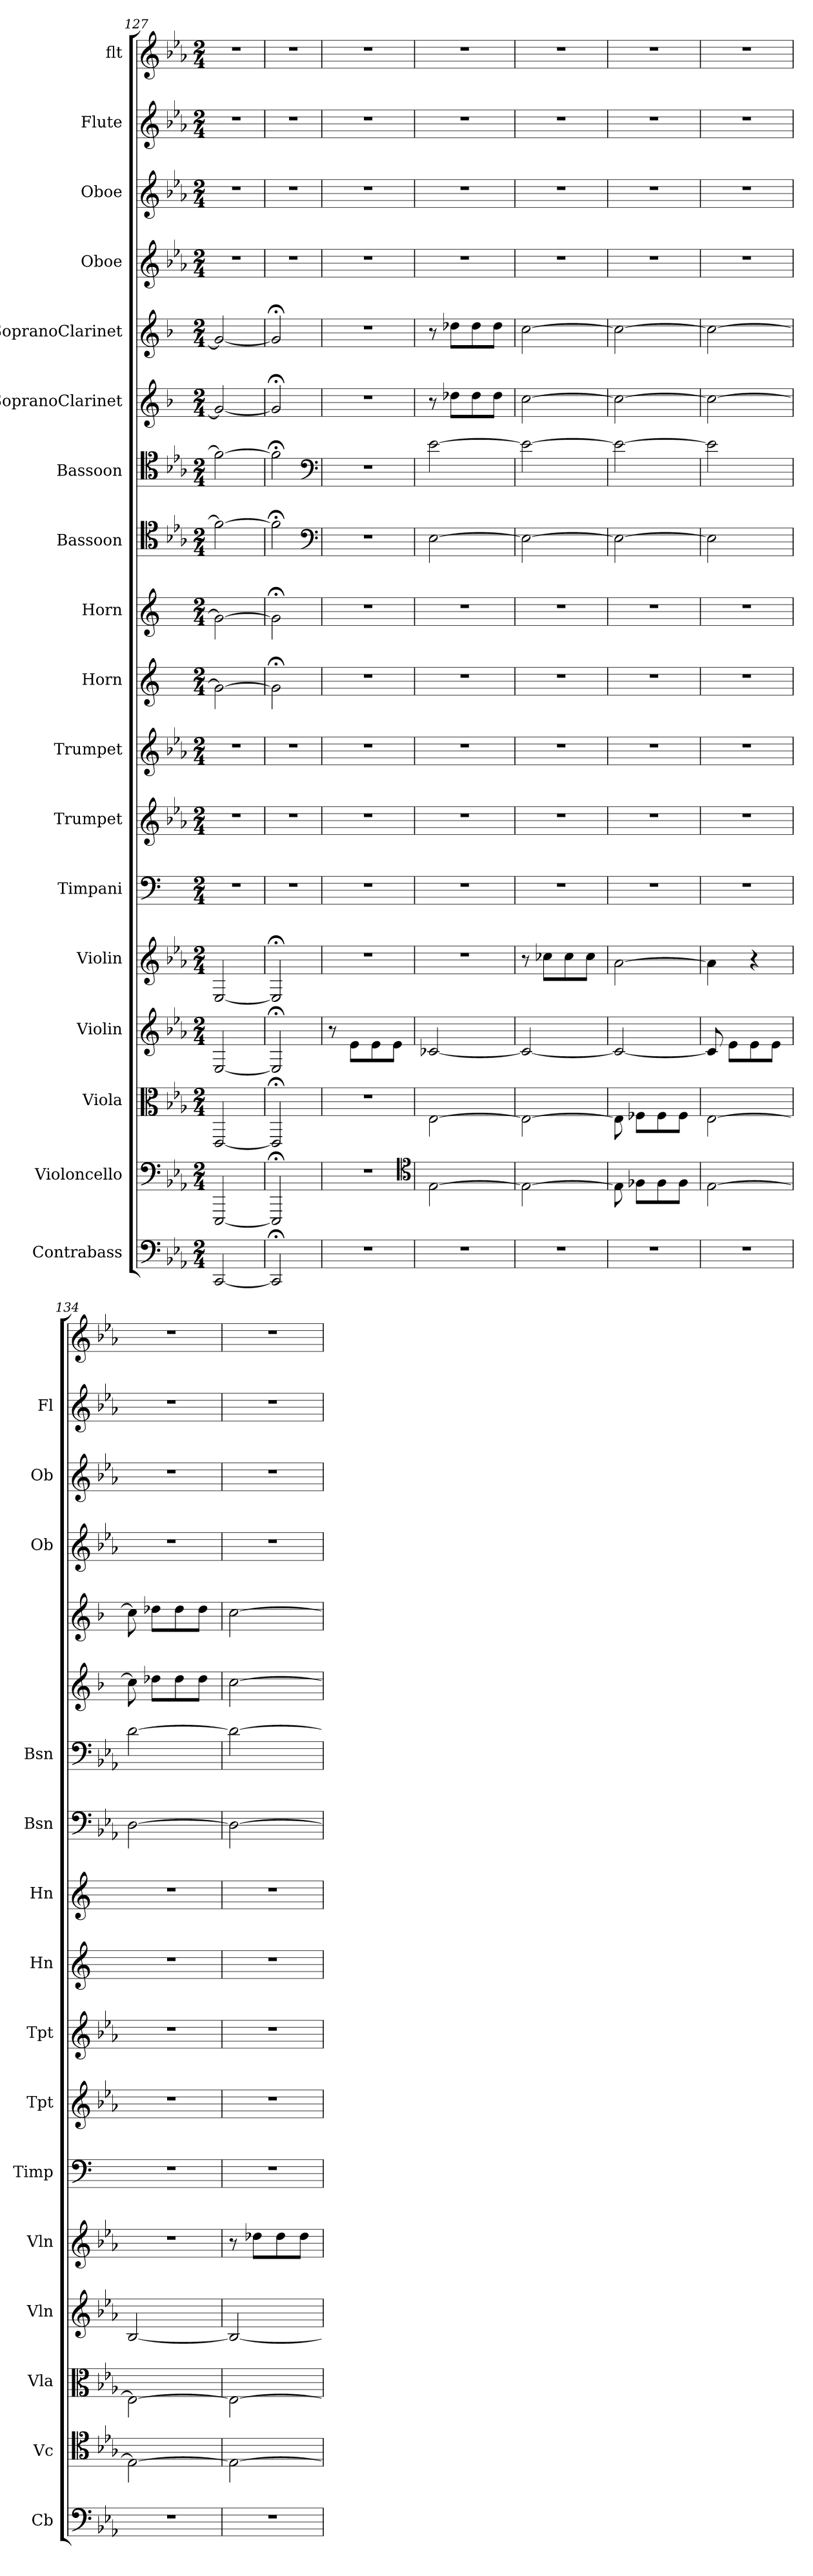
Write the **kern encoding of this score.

**kern	**kern	**kern	**kern	**kern	**kern	**kern	**kern	**kern	**kern	**kern	**kern	**kern	**kern	**kern	**kern	**kern	**kern
*part18	*part17	*part16	*part15	*part14	*part13	*part12	*part11	*part10	*part9	*part8	*part7	*part6	*part5	*part4	*part3	*part2	*part1
*staff18	*staff17	*staff16	*staff15	*staff14	*staff13	*staff12	*staff11	*staff10	*staff9	*staff8	*staff7	*staff6	*staff5	*staff4	*staff3	*staff2	*staff1
*I"Contrabass	*I"Violoncello	*I"Viola	*I"Violin	*I"Violin	*I"Timpani	*I"Trumpet	*I"Trumpet	*I"Horn	*I"Horn	*I"Bassoon	*I"Bassoon	*I"SopranoClarinet	*I"SopranoClarinet	*I"Oboe	*I"Oboe	*I"Flute	*I"flt
*I'Cb	*I'Vc	*I'Vla	*I'Vln	*I'Vln	*I'Timp	*I'Tpt	*I'Tpt	*I'Hn	*I'Hn	*I'Bsn	*I'Bsn	*	*	*I'Ob	*I'Ob	*I'Fl	*
*clefF4	*clefF4	*clefC3	*clefG2	*clefG2	*clefF4	*clefG2	*clefG2	*clefG2	*clefG2	*clefC4	*clefC4	*clefG2	*clefG2	*clefG2	*clefG2	*clefG2	*clefG2
*k[b-e-a-]	*k[b-e-a-]	*k[b-e-a-]	*k[b-e-a-]	*k[b-e-a-]	*k[]	*k[b-e-a-]	*k[b-e-a-]	*k[]	*k[]	*k[b-e-a-]	*k[b-e-a-]	*k[b-]	*k[b-]	*k[b-e-a-]	*k[b-e-a-]	*k[b-e-a-]	*k[b-e-a-]
*c:	*c:	*c:	*c:	*c:	*	*c:	*c:	*	*	*c:	*c:	*	*	*c:	*c:	*c:	*c:
*M2/4	*M2/4	*M2/4	*M2/4	*M2/4	*M2/4	*M2/4	*M2/4	*M2/4	*M2/4	*M2/4	*M2/4	*M2/4	*M2/4	*M2/4	*M2/4	*M2/4	*M2/4
=127	=127	=127	=127	=127	=127	=127	=127	=127	=127	=127	=127	=127	=127	=127	=127	=127	=127
[2CC/	[2EEE-/	[2EE-/	[2E-/	[2E-/	2r	2r	2r	2g\_	2g\_	2f\_	2f\_	2g/_	2g/_	2r	2r	2r	2r
=128	=128	=128	=128	=128	=128	=128	=128	=128	=128	=128	=128	=128	=128	=128	=128	=128	=128
2CC;</]	2EEE-;</]	2EE-;</]	2E-;</]	2E-;</]	2r	2r	2r	2g;<\]	2g;<\]	2f;<\]	2f;<\]	2g;</]	2g;</]	2r	2r	2r	2r
*	*	*	*	*	*	*	*	*	*	*clefF4	*clefF4	*	*	*	*	*	*
=129	=129	=129	=129	=129	=129	=129	=129	=129	=129	=129	=129	=129	=129	=129	=129	=129	=129
2r	2r	2r	8r	2r	2r	2r	2r	2r	2r	2r	2r	2r	2r	2r	2r	2r	2r
.	.	.	8e-\L	.	.	.	.	.	.	.	.	.	.	.	.	.	.
.	.	.	8e-\	.	.	.	.	.	.	.	.	.	.	.	.	.	.
.	.	.	8e-\J	.	.	.	.	.	.	.	.	.	.	.	.	.	.
*	*clefC4	*	*	*	*	*	*	*	*	*	*	*	*	*	*	*	*
=130	=130	=130	=130	=130	=130	=130	=130	=130	=130	=130	=130	=130	=130	=130	=130	=130	=130
2r	[2E-\	[2E-\	[2c-X/	2r	2r	2r	2r	2r	2r	[2E-\	[2e-\	8r	8r	2r	2r	2r	2r
.	.	.	.	.	.	.	.	.	.	.	.	8dd-X\L	8dd-X\L	.	.	.	.
.	.	.	.	.	.	.	.	.	.	.	.	8dd-\	8dd-\	.	.	.	.
.	.	.	.	.	.	.	.	.	.	.	.	8dd-\J	8dd-\J	.	.	.	.
=131	=131	=131	=131	=131	=131	=131	=131	=131	=131	=131	=131	=131	=131	=131	=131	=131	=131
2r	2E-\_	2E-\_	2c-/_	8r	2r	2r	2r	2r	2r	2E-\_	2e-\_	[2cc\	[2cc\	2r	2r	2r	2r
.	.	.	.	8cc-X\L	.	.	.	.	.	.	.	.	.	.	.	.	.
.	.	.	.	8cc-\	.	.	.	.	.	.	.	.	.	.	.	.	.
.	.	.	.	8cc-\J	.	.	.	.	.	.	.	.	.	.	.	.	.
=132	=132	=132	=132	=132	=132	=132	=132	=132	=132	=132	=132	=132	=132	=132	=132	=132	=132
2r	8E-\]	8E-\]	2c-/_	[2a-\	2r	2r	2r	2r	2r	2E-\_	2e-\_	2cc\_	2cc\_	2r	2r	2r	2r
.	8F-X\L	8F-X\L	.	.	.	.	.	.	.	.	.	.	.	.	.	.	.
.	8F-\	8F-\	.	.	.	.	.	.	.	.	.	.	.	.	.	.	.
.	8F-\J	8F-\J	.	.	.	.	.	.	.	.	.	.	.	.	.	.	.
=133	=133	=133	=133	=133	=133	=133	=133	=133	=133	=133	=133	=133	=133	=133	=133	=133	=133
2r	[2E-\	[2E-\	8c-/]	4a-\]	2r	2r	2r	2r	2r	2E-\]	2e-\]	2cc\_	2cc\_	2r	2r	2r	2r
.	.	.	8e-\L	.	.	.	.	.	.	.	.	.	.	.	.	.	.
.	.	.	8e-\	4r	.	.	.	.	.	.	.	.	.	.	.	.	.
.	.	.	8e-\J	.	.	.	.	.	.	.	.	.	.	.	.	.	.
=134	=134	=134	=134	=134	=134	=134	=134	=134	=134	=134	=134	=134	=134	=134	=134	=134	=134
2r	2E-\_	2E-\_	[2B-/	2r	2r	2r	2r	2r	2r	[2D\	[2d\	8cc\]	8cc\]	2r	2r	2r	2r
.	.	.	.	.	.	.	.	.	.	.	.	8dd-X\L	8dd-X\L	.	.	.	.
.	.	.	.	.	.	.	.	.	.	.	.	8dd-\	8dd-\	.	.	.	.
.	.	.	.	.	.	.	.	.	.	.	.	8dd-\J	8dd-\J	.	.	.	.
=135	=135	=135	=135	=135	=135	=135	=135	=135	=135	=135	=135	=135	=135	=135	=135	=135	=135
2r	2E-\_	2E-\_	2B-/_	8r	2r	2r	2r	2r	2r	2D\_	2d\_	[2cc\	[2cc\	2r	2r	2r	2r
.	.	.	.	8dd-X\L	.	.	.	.	.	.	.	.	.	.	.	.	.
.	.	.	.	8dd-\	.	.	.	.	.	.	.	.	.	.	.	.	.
.	.	.	.	8dd-\J	.	.	.	.	.	.	.	.	.	.	.	.	.
=	=	=	=	=	=	=	=	=	=	=	=	=	=	=	=	=	=
*-	*-	*-	*-	*-	*-	*-	*-	*-	*-	*-	*-	*-	*-	*-	*-	*-	*-
